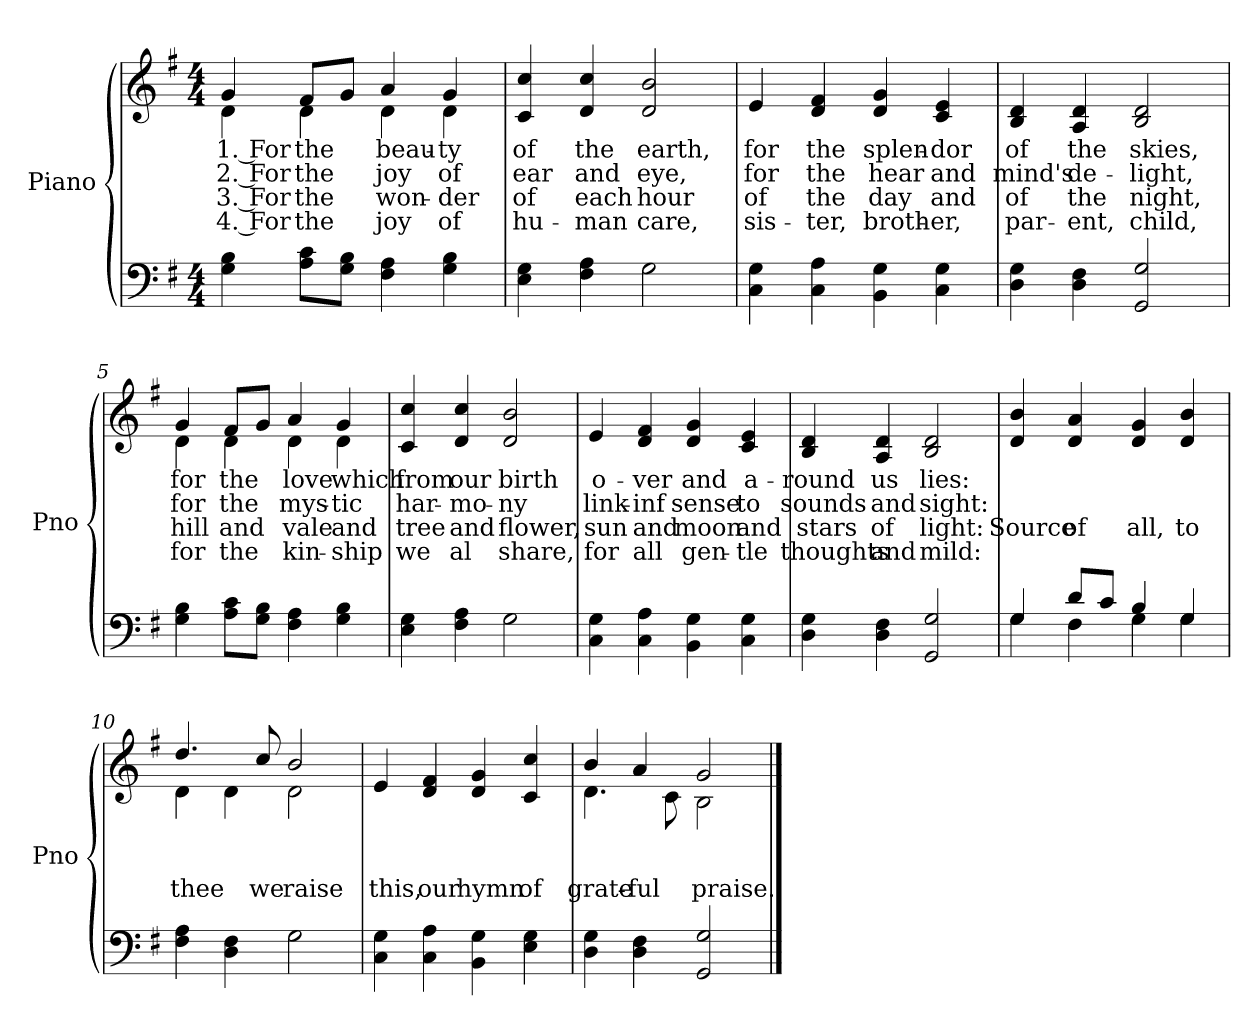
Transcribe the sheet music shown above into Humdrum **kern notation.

**kern	**kern	**text	**text	**text	**text
*part2	*part1	*part1	*part1	*part1	*part1
*staff2	*staff1	*staff1	*staff1	*staff1	*staff1
*I"Piano	*I"Piano	*	*	*	*
*I'Pno	*I'Pno	*	*	*	*
*clefF4	*clefG2	*	*	*	*
*k[f#]	*k[f#]	*	*	*	*
*M4/4	*M4/4	*	*	*	*
*MM112	*MM112	*	*	*	*
=1	=1	=1	=1	=1	=1
!	!	!LO:LY:b	!LO:LY:b	!LO:LY:b	!LO:LY:b
*	*^	*	*	*	*
4G\ 4B\	4g/	4d\	1. For	2. For	3. For	4. For
!	!	!	!LO:LY:b	!LO:LY:b	!LO:LY:b	!LO:LY:b
8A\ 8c\L	8f#/L	4d\	the	the	the	the
8G\ 8B\J	8g/J	.	.	.	.	.
!	!	!	!LO:LY:b	!LO:LY:b	!LO:LY:b	!LO:LY:b
4F#\ 4A\	4a/	4d\	beau-	joy	won-	joy
!	!	!	!LO:LY:b	!LO:LY:b	!LO:LY:b	!LO:LY:b
4G\ 4B\	4g/	4d\	-ty	of	-der	of
=2	=2	=2	=2	=2	=2	=2
!	!	!	!LO:LY:b	!LO:LY:b	!LO:LY:b	!LO:LY:b
*	*v	*v	*	*	*	*
4E\ 4G\	4c/ 4cc/	of	ear	of	hu-
!	!	!LO:LY:b	!LO:LY:b	!LO:LY:b	!LO:LY:b
4F#\ 4A\	4d/ 4cc/	the	and	each	-man
!	!	!LO:LY:b	!LO:LY:b	!LO:LY:b	!LO:LY:b
2G\	2d/ 2b/	earth,	eye,	hour	care,
=3	=3	=3	=3	=3	=3
!	!	!LO:LY:b	!LO:LY:b	!LO:LY:b	!LO:LY:b
4C\ 4G\	4e/	for	for	of	sis-
!	!	!LO:LY:b	!LO:LY:b	!LO:LY:b	!LO:LY:b
4C\ 4A\	4d/ 4f#/	the	the	the	-ter,
!	!	!LO:LY:b	!LO:LY:b	!LO:LY:b	!LO:LY:b
4BB\ 4G\	4d/ 4g/	splen-	hear	day	broth-
!	!	!LO:LY:b	!LO:LY:b	!LO:LY:b	!LO:LY:b
4C\ 4G\	4c/ 4e/	-dor	and	and	-er,
=4	=4	=4	=4	=4	=4
!	!	!LO:LY:b	!LO:LY:b	!LO:LY:b	!LO:LY:b
4D\ 4G\	4B/ 4d/	of	mind's	of	par-
!	!	!LO:LY:b	!LO:LY:b	!LO:LY:b	!LO:LY:b
4D\ 4F#\	4A/ 4d/	the	de-	the	-ent,
!	!	!LO:LY:b	!LO:LY:b	!LO:LY:b	!LO:LY:b
2GG/ 2G/	2B/ 2d/	skies,	-light,	night,	child,
!!LO:LB:g=z
=5	=5	=5	=5	=5	=5
!	!	!LO:LY:b	!LO:LY:b	!LO:LY:b	!LO:LY:b
*	*^	*	*	*	*
4G\ 4B\	4g/	4d\	for	for	hill	for
!	!	!	!LO:LY:b	!LO:LY:b	!LO:LY:b	!LO:LY:b
8A\ 8c\L	8f#/L	4d\	the	the	and	the
8G\ 8B\J	8g/J	.	.	.	.	.
!	!	!	!LO:LY:b	!LO:LY:b	!LO:LY:b	!LO:LY:b
4F#\ 4A\	4a/	4d\	love	mys-	vale	kin-
!	!	!	!LO:LY:b	!LO:LY:b	!LO:LY:b	!LO:LY:b
4G\ 4B\	4g/	4d\	which	-tic	and	-ship
=6	=6	=6	=6	=6	=6	=6
!	!	!	!LO:LY:b	!LO:LY:b	!LO:LY:b	!LO:LY:b
*	*v	*v	*	*	*	*
4E\ 4G\	4c/ 4cc/	from	har-	tree	we
!	!	!LO:LY:b	!LO:LY:b	!LO:LY:b	!LO:LY:b
4F#\ 4A\	4d/ 4cc/	our	-mo-	and	al
!	!	!LO:LY:b	!LO:LY:b	!LO:LY:b	!LO:LY:b
2G\	2d/ 2b/	birth	-ny	flower,	share,
=7	=7	=7	=7	=7	=7
!	!	!LO:LY:b	!LO:LY:b	!LO:LY:b	!LO:LY:b
4C\ 4G\	4e/	o-	link-	sun	for
!	!	!LO:LY:b	!LO:LY:b	!LO:LY:b	!LO:LY:b
4C\ 4A\	4d/ 4f#/	-ver	-inf	and	all
!	!	!LO:LY:b	!LO:LY:b	!LO:LY:b	!LO:LY:b
4BB\ 4G\	4d/ 4g/	and	sense	moon	gen-
!	!	!LO:LY:b	!LO:LY:b	!LO:LY:b	!LO:LY:b
4C\ 4G\	4c/ 4e/	a-	to	and	-tle
=8	=8	=8	=8	=8	=8
!	!	!LO:LY:b	!LO:LY:b	!LO:LY:b	!LO:LY:b
4D\ 4G\	4B/ 4d/	-round	sounds	stars	thoughts
!	!	!LO:LY:b	!LO:LY:b	!LO:LY:b	!LO:LY:b
4D\ 4F#\	4A/ 4d/	us	and	of	and
!	!	!LO:LY:b	!LO:LY:b	!LO:LY:b	!LO:LY:b
2GG/ 2G/	2B/ 2d/	lies:	sight:	light:	mild:
!!LO:LB:g=z
=9	=9	=9	=9	=9	=9
*^	*	*	*	*	*
!	!	!	!	!	!LO:LY:b	!
4G/	4G\	4d/ 4b/	.	.	Source	.
!	!	!	!	!	!LO:LY:b	!
8d/L	4F#\	4d/ 4a/	.	.	of	.
8c/J	.	.	.	.	.	.
!	!	!	!	!	!LO:LY:b	!
4B/	4G\	4d/ 4g/	.	.	all,	.
!	!	!	!	!	!LO:LY:b	!
4G/	4G\	4d/ 4b/	.	.	to	.
=10	=10	=10	=10	=10	=10	=10
!	!	!	!	!	!LO:LY:b	!
*v	*v	*^	*	*	*	*
4F#\ 4A\	4.dd/	4d\	.	.	thee	.
4D\ 4F#\	.	4d\	.	.	.	.
!	!	!	!	!	!LO:LY:b	!
.	8cc/	.	.	.	we	.
!	!	!	!	!	!LO:LY:b	!
2G\	2b/	2d\	.	.	raise	.
=11	=11	=11	=11	=11	=11	=11
!	!	!	!	!	!LO:LY:b	!
*	*v	*v	*	*	*	*
4C\ 4G\	4e/	.	.	this,	.
!	!	!	!	!LO:LY:b	!
4C\ 4A\	4d/ 4f#/	.	.	our	.
!	!	!	!	!LO:LY:b	!
4BB\ 4G\	4d/ 4g/	.	.	hymn	.
!	!	!	!	!LO:LY:b	!
4E\ 4G\	4c/ 4cc/	.	.	of	.
=12	=12	=12	=12	=12	=12
!	!	!	!	!LO:LY:b	!
*	*^	*	*	*	*
4D\ 4G\	4b/	4.d\	.	.	grate-	.
!	!	!	!	!	!LO:LY:b	!
4D\ 4F#\	4a/	.	.	.	-ful	.
.	.	8c\	.	.	.	.
!	!	!	!	!	!LO:LY:b	!
2GG/ 2G/	2g/	2B\	.	.	praise.	.
*	*v	*v	*	*	*	*
==	==	==	==	==	==
*-	*-	*-	*-	*-	*-
